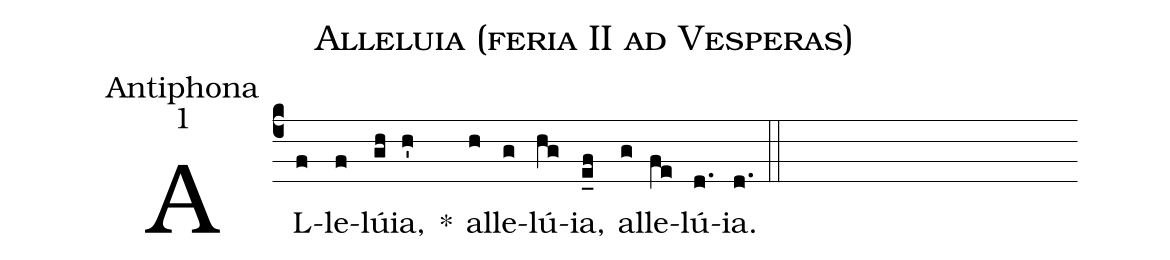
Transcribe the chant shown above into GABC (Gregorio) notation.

name: Alleluia (feria II ad Vesperas);
office-part: Antiphona;
mode: 1;
%%
(c4)
AL(f)le(f)lú(gh)ia,(h') *()
al(h)le(g)lú(hg)ia,(e_f) al(g)le(fe)lú(d.)ia.(d.) (::)
